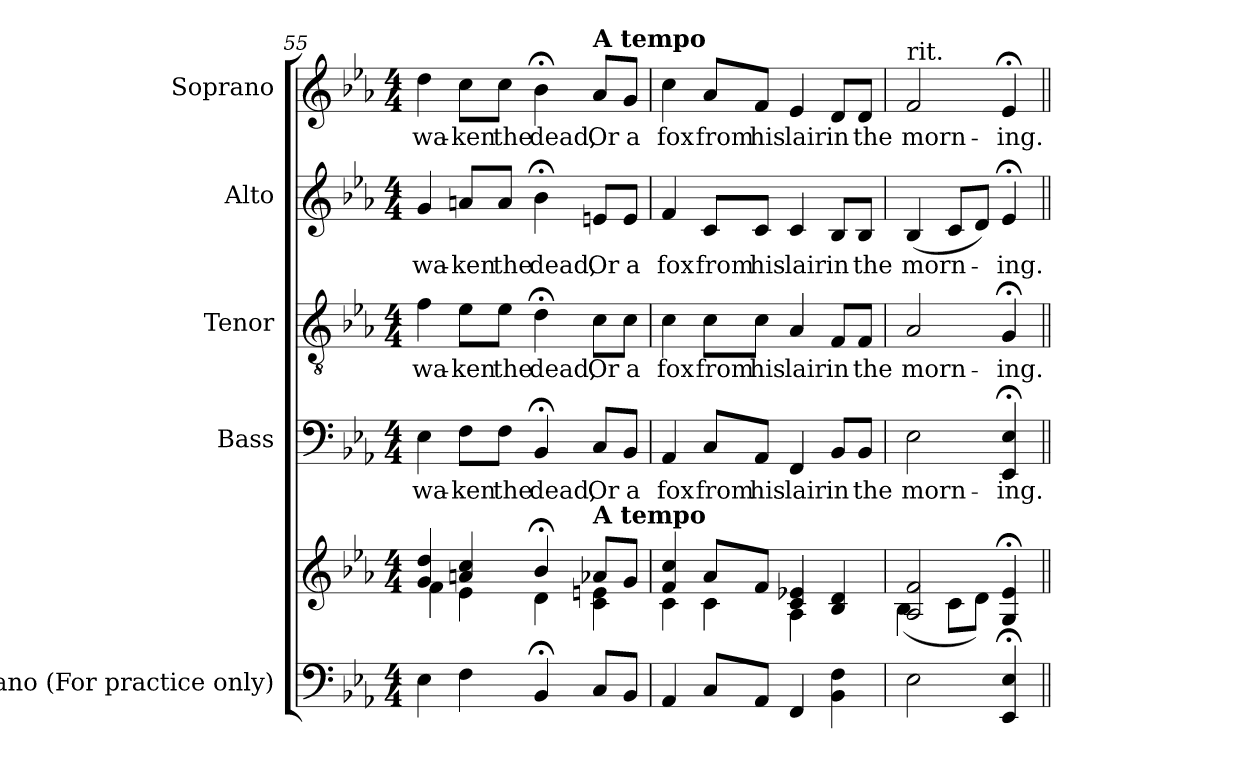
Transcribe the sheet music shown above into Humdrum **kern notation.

**kern	**kern	**kern	**text	**kern	**text	**kern	**text	**kern	**text
*part5	*part5	*part4	*part4	*part3	*part3	*part2	*part2	*part1	*part1
*staff6	*staff5	*staff4	*staff4	*staff3	*staff3	*staff2	*staff2	*staff1	*staff1
*I"Piano (For practice only)	*	*I"Bass	*	*I"Tenor	*	*I"Alto	*	*I"Soprano	*
*I'Pno.	*	*I'B.	*	*I'T.	*	*I'A.	*	*I'S.	*
*clefF4	*clefG2	*clefF4	*	*clefGv2	*	*clefG2	*	*clefG2	*
*	*	*	*	*ITrd7c12	*	*	*	*	*
*k[b-e-a-]	*k[b-e-a-]	*k[b-e-a-]	*	*k[b-e-a-]	*	*k[b-e-a-]	*	*k[b-e-a-]	*
*E-:	*E-:	*E-:	*	*E-:	*	*E-:	*	*E-:	*
*M4/4	*M4/4	*M4/4	*	*M4/4	*	*M4/4	*	*M4/4	*
=55	=55	=55	=55	=55	=55	=55	=55	=55	=55
*	*^	*	*	*	*	*	*	*	*
!	!	!	!	!LO:LY:b:color=#000000	!	!	!	!	!	!
!	!	!	!	!	!	!LO:LY:b:color=#000000	!	!	!	!
!	!	!	!	!	!	!	!	!LO:LY:b:color=#000000	!	!
!	!	!	!	!	!	!	!	!	!	!LO:LY:b:color=#000000
4E-i\	4gi/ 4ddi	4fi\	4E-i\	-wa-	4Fi\	-wa-	4gi/	-wa-	4ddi\	-wa-
!	!	!	!	!LO:LY:b:color=#000000	!	!	!	!	!	!
!	!	!	!	!	!	!LO:LY:b:color=#000000	!	!	!	!
!	!	!	!	!	!	!	!	!LO:LY:b:color=#000000	!	!
!	!	!	!	!	!	!	!	!	!	!LO:LY:b:color=#000000
4Fi\	4ani/ 4cci	4e-i\	8Fi\L	-ken	8E-i\L	-ken	8ani/L	-ken	8cci\L	-ken
!	!	!	!	!LO:LY:b:color=#000000	!	!	!	!	!	!
!	!	!	!	!	!	!LO:LY:b:color=#000000	!	!	!	!
!	!	!	!	!	!	!	!	!LO:LY:b:color=#000000	!	!
!	!	!	!	!	!	!	!	!	!	!LO:LY:b:color=#000000
.	.	.	8Fi\J	the	8E-i\J	the	8ai/J	the	8cci\J	the
!	!	!	!	!LO:LY:b:color=#000000	!	!	!	!	!	!
!	!	!	!	!	!	!LO:LY:b:color=#000000	!	!	!	!
!	!	!	!	!	!	!	!	!LO:LY:b:color=#000000	!	!
!	!	!	!	!	!	!	!	!	!	!LO:LY:b:color=#000000
4BB-;i/	4b-;i/	4di\	4BB-;i/	dead,	4D;i\	dead,	4b-;i\	dead,	4b-;i\	dead,
!	!	!	!	!LO:LY:b:color=#000000	!	!	!	!	!	!
!	!	!	!	!	!	!LO:LY:b:color=#000000	!	!	!	!
!	!	!	!	!	!	!	!	!LO:LY:b:color=#000000	!	!
!	!	!	!	!	!	!	!	!	!LO:TX:a:B:t=A tempo	!
!	!LO:TX:a:B:t=A tempo	!	!	!	!	!	!	!	!	!
!	!	!	!	!	!	!	!	!	!	!LO:LY:b:color=#000000
8Ci/L	8a-Xi/L	4ci\ 4eni	8Ci/L	Or	8Ci\L	Or	8eni/L	Or	8a-i/L	Or
!	!	!	!	!LO:LY:b:color=#000000	!	!	!	!	!	!
!	!	!	!	!	!	!LO:LY:b:color=#000000	!	!	!	!
!	!	!	!	!	!	!	!	!LO:LY:b:color=#000000	!	!
!	!	!	!	!	!	!	!	!	!	!LO:LY:b:color=#000000
8BB-i/J	8gi/J	.	8BB-i/J	a	8Ci\J	a	8ei/J	a	8gi/J	a
=56	=56	=56	=56	=56	=56	=56	=56	=56	=56	=56
!	!	!	!	!LO:LY:b:color=#000000	!	!	!	!	!	!
!	!	!	!	!	!	!LO:LY:b:color=#000000	!	!	!	!
!	!	!	!	!	!	!	!	!LO:LY:b:color=#000000	!	!
!	!	!	!	!	!	!	!	!	!	!LO:LY:b:color=#000000
4AA-i/	4fi/ 4cci	4ci\	4AA-i/	fox	4Ci\	fox	4fi/	fox	4cci\	fox
!	!	!	!	!LO:LY:b:color=#000000	!	!	!	!	!	!
!	!	!	!	!	!	!LO:LY:b:color=#000000	!	!	!	!
!	!	!	!	!	!	!	!	!LO:LY:b:color=#000000	!	!
!	!	!	!	!	!	!	!	!	!	!LO:LY:b:color=#000000
8Ci/L	8a-i/L	4ci\	8Ci/L	from	8Ci\L	from	8ci/L	from	8a-i/L	from
!	!	!	!	!LO:LY:b:color=#000000	!	!	!	!	!	!
!	!	!	!	!	!	!LO:LY:b:color=#000000	!	!	!	!
!	!	!	!	!	!	!	!	!LO:LY:b:color=#000000	!	!
!	!	!	!	!	!	!	!	!	!	!LO:LY:b:color=#000000
8AA-i/J	8fi/J	.	8AA-i/J	his	8Ci\J	his	8ci/J	his	8fi/J	his
!	!	!	!	!LO:LY:b:color=#000000	!	!	!	!	!	!
!	!	!	!	!	!	!LO:LY:b:color=#000000	!	!	!	!
!	!	!	!	!	!	!	!	!LO:LY:b:color=#000000	!	!
!	!	!	!	!	!	!	!	!	!	!LO:LY:b:color=#000000
4FFi/	4ci/ 4e-Xi	4A-i\	4FFi/	lair	4AA-i/	lair	4ci/	lair	4e-i/	lair
!	!	!	!	!LO:LY:b:color=#000000	!	!	!	!	!	!
!	!	!	!	!	!	!LO:LY:b:color=#000000	!	!	!	!
!	!	!	!	!	!	!	!	!LO:LY:b:color=#000000	!	!
!	!	!	!	!	!	!	!	!	!	!LO:LY:b:color=#000000
4BB-i\ 4Fi	4B-i/ 4di	4ryy	8BB-i/L	in	8FFi/L	in	8B-i/L	in	8di/L	in
!	!	!	!	!LO:LY:b:color=#000000	!	!	!	!	!	!
!	!	!	!	!	!	!LO:LY:b:color=#000000	!	!	!	!
!	!	!	!	!	!	!	!	!LO:LY:b:color=#000000	!	!
!	!	!	!	!	!	!	!	!	!	!LO:LY:b:color=#000000
.	.	.	8BB-i/J	the	8FFi/J	the	8B-i/J	the	8di/J	the
=57	=57	=57	=57	=57	=57	=57	=57	=57	=57	=57
!	!	!	!	!LO:LY:b:color=#000000	!	!	!	!	!	!
!	!	!	!	!	!	!LO:LY:b:color=#000000	!	!	!	!
!	!	!	!	!	!	!	!	!LO:LY:b:color=#000000	!	!
!	!	!	!	!	!	!	!	!	!LO:TX:t=rit.	!
!	!	!	!	!	!	!	!	!	!	!LO:LY:b:color=#000000
2E-i\	2A-i/ 2fi	(4B-i\	2E-i\	morn-	2AA-i/	morn-	(4B-i/	morn-	2fi/	morn-
.	.	8ci\L	.	.	.	.	8ci/L	.	.	.
.	.	8di\J)	.	.	.	.	8di/J)	.	.	.
!	!	!	!	!LO:LY:b:color=#000000	!	!	!	!	!	!
!	!	!	!	!	!	!LO:LY:b:color=#000000	!	!	!	!
!	!	!	!	!	!	!	!	!LO:LY:b:color=#000000	!	!
!	!	!	!	!	!	!	!	!	!	!LO:LY:b:color=#000000
4EE-i/; 4E-i;	4Gi/; 4e-i;	4ryy	4EE-i/; 4E-i;	-ing.	4GG;i/	-ing.	4e-;i/	-ing.	4e-;i/	-ing.
*	*v	*v	*	*	*	*	*	*	*	*
=||	=||	=||	=||	=||	=||	=||	=||	=||	=||
*-	*-	*-	*-	*-	*-	*-	*-	*-	*-
